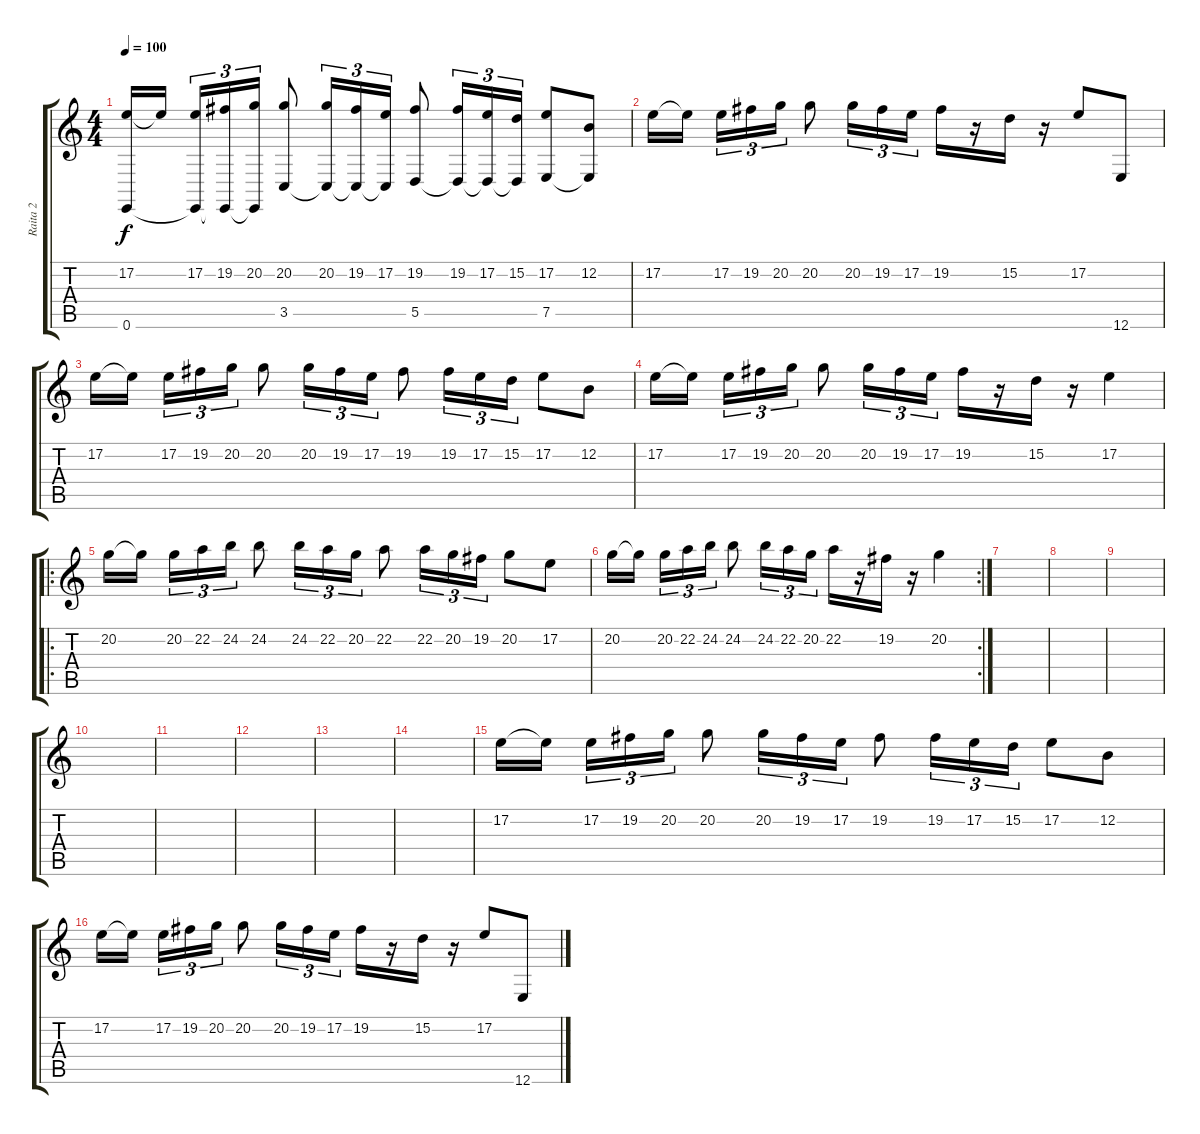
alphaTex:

\track ("Raita 2" "Raita 2") {instrument accordion}
\staff {score tabs}
\tuning (E4 B3 G3 D3 A2 E2) {hide}
\ts (4 4)
\tempo 100
\clef g2
\ks c
(17.2 0.6).16{dy f} 17.2{t}.16 (17.2 0.6{t}).16{tu (3 2)} (19.2 0.6{t}).16{tu (3 2)} (20.2 0.6{t}).16{tu (3 2)} (20.2 3.5).8 (20.2 3.5{t}).16{tu (3 2)} (19.2 3.5{t}).16{tu (3 2)} (17.2 3.5{t}).16{tu (3 2)} (19.2 5.5).8 (19.2 5.5{t}).16{tu (3 2)} (17.2 5.5{t}).16{tu (3 2)} (15.2 5.5{t}).16{tu (3 2)} (17.2 7.5).8 (12.2 7.5{t}).8 |
17.2.16 17.2{t}.16 17.2.16{tu (3 2)} 19.2.16{tu (3 2)} 20.2.16{tu (3 2)} 20.2.8 20.2.16{tu (3 2)} 19.2.16{tu (3 2)} 17.2.16{tu (3 2)} 19.2.16 r.16 15.2.16 r.16 17.2.8 12.6.8 |
17.2.16 17.2{t}.16 17.2.16{tu (3 2)} 19.2.16{tu (3 2)} 20.2.16{tu (3 2)} 20.2.8 20.2.16{tu (3 2)} 19.2.16{tu (3 2)} 17.2.16{tu (3 2)} 19.2.8 19.2.16{tu (3 2)} 17.2.16{tu (3 2)} 15.2.16{tu (3 2)} 17.2.8 12.2.8 |
17.2.16 17.2{t}.16 17.2.16{tu (3 2)} 19.2.16{tu (3 2)} 20.2.16{tu (3 2)} 20.2.8 20.2.16{tu (3 2)} 19.2.16{tu (3 2)} 17.2.16{tu (3 2)} 19.2.16 r.16 15.2.16 r.16 17.2.4 |
\ro
20.2.16 20.2{t}.16 20.2.16{tu (3 2)} 22.2.16{tu (3 2)} 24.2.16{tu (3 2)} 24.2.8 24.2.16{tu (3 2)} 22.2.16{tu (3 2)} 20.2.16{tu (3 2)} 22.2.8 22.2.16{tu (3 2)} 20.2.16{tu (3 2)} 19.2.16{tu (3 2)} 20.2.8 17.2.8 |
\rc 2
20.2.16 20.2{t}.16 20.2.16{tu (3 2)} 22.2.16{tu (3 2)} 24.2.16{tu (3 2)} 24.2.8 24.2.16{tu (3 2)} 22.2.16{tu (3 2)} 20.2.16{tu (3 2)} 22.2.16 r.16 19.2.16 r.16 20.2.4 |
|
|
|
|
|
|
|
|
17.2.16 17.2{t}.16 17.2.16{tu (3 2)} 19.2.16{tu (3 2)} 20.2.16{tu (3 2)} 20.2.8 20.2.16{tu (3 2)} 19.2.16{tu (3 2)} 17.2.16{tu (3 2)} 19.2.8 19.2.16{tu (3 2)} 17.2.16{tu (3 2)} 15.2.16{tu (3 2)} 17.2.8 12.2.8 |
17.2.16 17.2{t}.16 17.2.16{tu (3 2)} 19.2.16{tu (3 2)} 20.2.16{tu (3 2)} 20.2.8 20.2.16{tu (3 2)} 19.2.16{tu (3 2)} 17.2.16{tu (3 2)} 19.2.16 r.16 15.2.16 r.16 17.2.8 12.6.8
